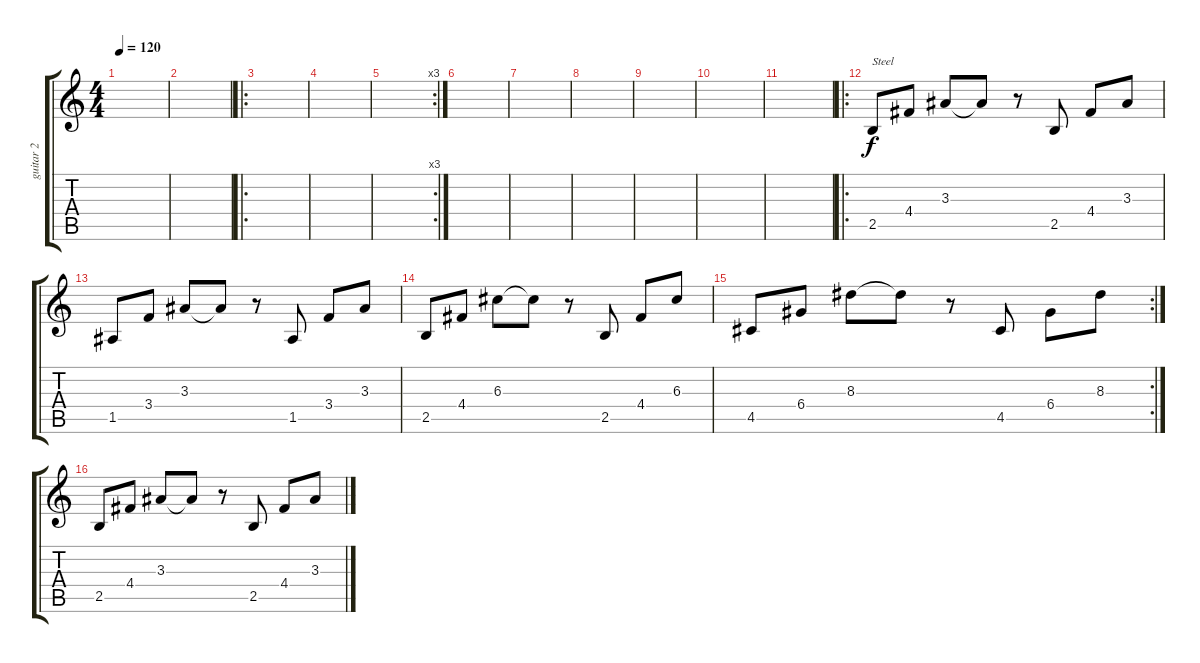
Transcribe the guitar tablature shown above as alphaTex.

\track ("guitar 2" "guitar 2") {instrument distortionguitar}
\staff {score tabs}
\tuning (E4 B3 G3 D3 A2 E2) {hide}
\ts (4 4)
\tempo 120
\clef g2
\ks c
|
|
\ro
|
|
\rc 3
|
|
|
|
|
|
|
\ro
2.5.8{txt "Steel" instrument acousticguitarsteel} 4.4.8 3.3.8 3.3{t}.8 r.8 2.5.8{instrument acousticguitarsteel} 4.4.8 3.3.8 |
1.5.8{instrument acousticguitarsteel} 3.4.8 3.3.8 3.3{t}.8 r.8 1.5.8{instrument acousticguitarsteel} 3.4.8 3.3.8 |
2.5.8{instrument acousticguitarsteel} 4.4.8 6.3.8 6.3{t}.8 r.8 2.5.8{instrument acousticguitarsteel} 4.4.8 6.3.8 |
\rc 2
4.5.8{instrument acousticguitarsteel} 6.4.8 8.3.8 8.3{t}.8 r.8 4.5.8{instrument acousticguitarsteel} 6.4.8 8.3.8 |
2.5.8{instrument acousticguitarsteel} 4.4.8 3.3.8 3.3{t}.8 r.8 2.5.8{instrument acousticguitarsteel} 4.4.8 3.3.8
